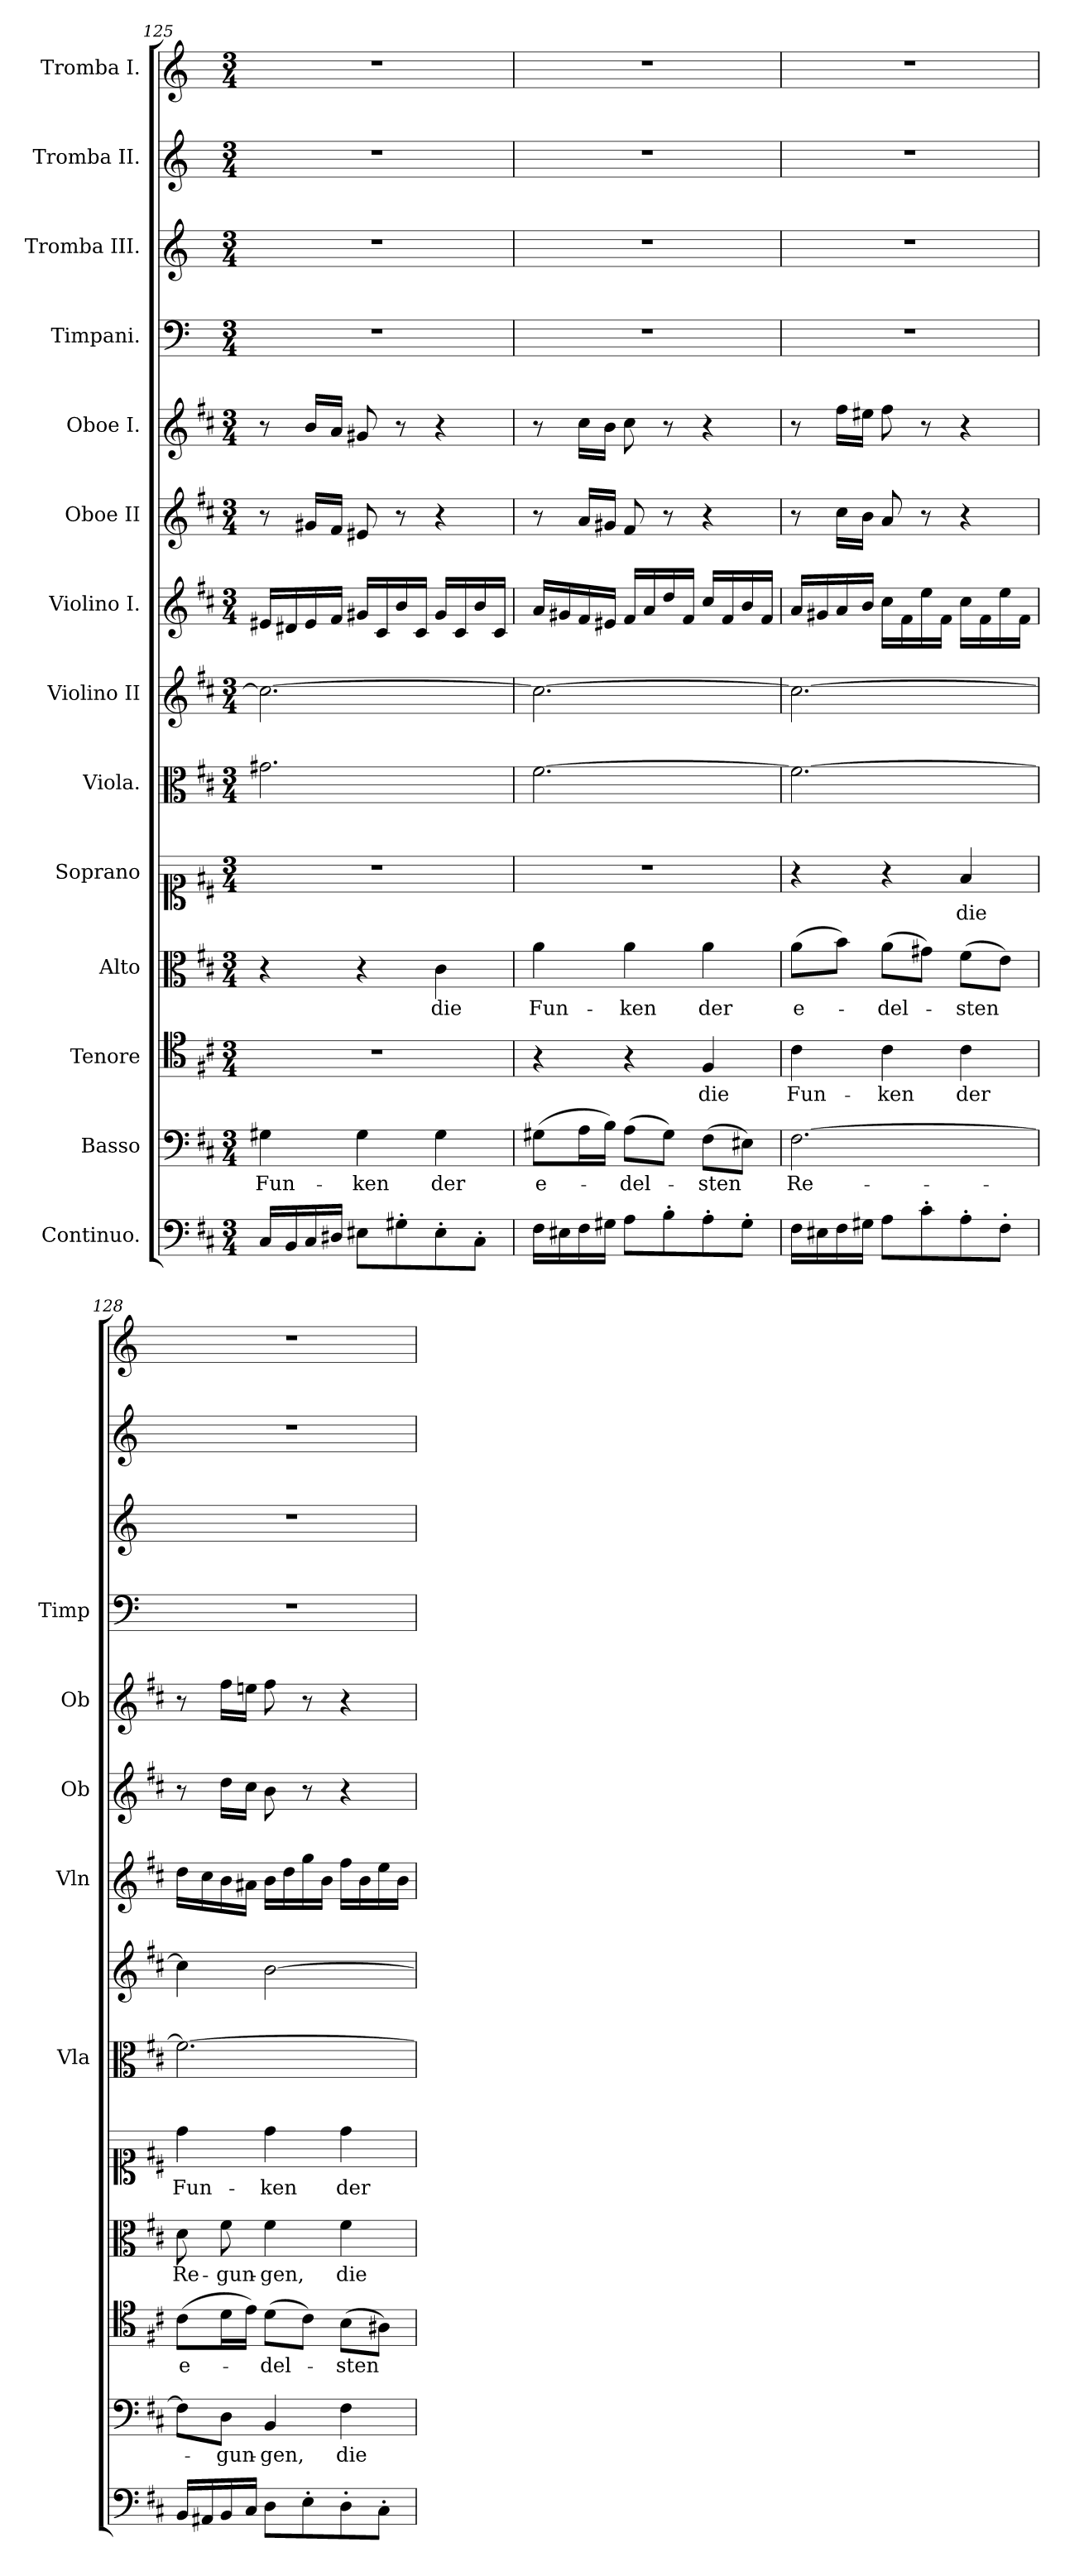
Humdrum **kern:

**kern	**kern	**text	**kern	**text	**kern	**text	**kern	**text	**kern	**kern	**kern	**kern	**kern	**kern	**kern	**kern	**kern
*part14	*part13	*part13	*part12	*part12	*part11	*part11	*part10	*part10	*part9	*part8	*part7	*part6	*part5	*part4	*part3	*part2	*part1
*staff14	*staff13	*staff13	*staff12	*staff12	*staff11	*staff11	*staff10	*staff10	*staff9	*staff8	*staff7	*staff6	*staff5	*staff4	*staff3	*staff2	*staff1
*I"Continuo.	*I"Basso	*	*I"Tenore	*	*I"Alto	*	*I"Soprano	*	*I"Viola.	*I"Violino II	*I"Violino I.	*I"Oboe II	*I"Oboe I.	*I"Timpani.	*I"Tromba III.	*I"Tromba II.	*I"Tromba I.
*	*	*	*	*	*	*	*	*	*I'Vla	*	*I'Vln	*I'Ob	*I'Ob	*I'Timp	*	*	*
*clefF4	*clefF4	*	*clefC4	*	*clefC3	*	*clefC1	*	*clefC3	*clefG2	*clefG2	*clefG2	*clefG2	*clefF4	*clefG2	*clefG2	*clefG2
*	*	*	*	*	*	*	*	*	*	*	*	*	*	*ITrd-1c-2	*ITrd-1c-2	*ITrd-1c-2	*ITrd-1c-2
*k[f#c#]	*k[f#c#]	*	*k[f#c#]	*	*k[f#c#]	*	*k[f#c#]	*	*k[f#c#]	*k[f#c#]	*k[f#c#]	*k[f#c#]	*k[f#c#]	*k[f#c#]	*k[f#c#]	*k[f#c#]	*k[f#c#]
*M3/4	*M3/4	*	*M3/4	*	*M3/4	*	*M3/4	*	*M3/4	*M3/4	*M3/4	*M3/4	*M3/4	*M3/4	*M3/4	*M3/4	*M3/4
=125	=125	=125	=125	=125	=125	=125	=125	=125	=125	=125	=125	=125	=125	=125	=125	=125	=125
!	!	!LO:LY:b	!	!	!	!	!	!	!	!	!	!	!	!	!	!	!
16C#/LL	4G#X\	Fun-	2.r	.	4r	.	2.r	.	2.g#X\	2.cc#\_	16e#X/LL	8r	8r	2.r	2.r	2.r	2.r
16BB/	.	.	.	.	.	.	.	.	.	.	16d#X/	.	.	.	.	.	.
16C#/	.	.	.	.	.	.	.	.	.	.	16e#/	16g#X/LL	16b/LL	.	.	.	.
16D#X/JJ	.	.	.	.	.	.	.	.	.	.	16f#/JJ	16f#/JJ	16a/JJ	.	.	.	.
!	!	!LO:LY:b	!	!	!	!	!	!	!	!	!	!	!	!	!	!	!
8E#X\L	4G#\	-ken	.	.	4r	.	.	.	.	.	16g#X/LL	8e#X/	8g#X/	.	.	.	.
.	.	.	.	.	.	.	.	.	.	.	16c#/	.	.	.	.	.	.
8G#X'\	.	.	.	.	.	.	.	.	.	.	16b/	8r	8r	.	.	.	.
.	.	.	.	.	.	.	.	.	.	.	16c#/JJ	.	.	.	.	.	.
!	!	!LO:LY:b	!	!	!	!LO:LY:b	!	!	!	!	!	!	!	!	!	!	!
8E#'\	4G#\	der	.	.	4c#\	die	.	.	.	.	16g#/LL	4r	4r	.	.	.	.
.	.	.	.	.	.	.	.	.	.	.	16c#/	.	.	.	.	.	.
8C#'\J	.	.	.	.	.	.	.	.	.	.	16b/	.	.	.	.	.	.
.	.	.	.	.	.	.	.	.	.	.	16c#/JJ	.	.	.	.	.	.
=126	=126	=126	=126	=126	=126	=126	=126	=126	=126	=126	=126	=126	=126	=126	=126	=126	=126
!	!	!LO:LY:b	!	!	!	!LO:LY:b	!	!	!	!	!	!	!	!	!	!	!
16F#\LL	(>8G#X\L	e-	4r	.	4a\	Fun-	2.r	.	[2.f#\	2.cc#\_	16a/LL	8r	8r	2.r	2.r	2.r	2.r
16E#X\	.	.	.	.	.	.	.	.	.	.	16g#X/	.	.	.	.	.	.
16F#\	16A\L	.	.	.	.	.	.	.	.	.	16f#/	16a/LL	16cc#\LL	.	.	.	.
16G#X\JJ	16B\JJ)	.	.	.	.	.	.	.	.	.	16e#X/JJ	16g#X/JJ	16b\JJ	.	.	.	.
!	!	!LO:LY:b	!	!	!	!LO:LY:b	!	!	!	!	!	!	!	!	!	!	!
8A\L	(>8A\L	-del-	4r	.	4a\	-ken	.	.	.	.	16f#/LL	8f#/	8cc#\	.	.	.	.
.	.	.	.	.	.	.	.	.	.	.	16a/	.	.	.	.	.	.
8B'\	8G#\J)	.	.	.	.	.	.	.	.	.	16dd/	8r	8r	.	.	.	.
.	.	.	.	.	.	.	.	.	.	.	16f#/JJ	.	.	.	.	.	.
!	!	!LO:LY:b	!	!LO:LY:b	!	!LO:LY:b	!	!	!	!	!	!	!	!	!	!	!
8A'\	(>8F#\L	-sten	4F#/	die	4a\	der	.	.	.	.	16cc#/LL	4r	4r	.	.	.	.
.	.	.	.	.	.	.	.	.	.	.	16f#/	.	.	.	.	.	.
8G#'\J	8E#X\J)	.	.	.	.	.	.	.	.	.	16b/	.	.	.	.	.	.
.	.	.	.	.	.	.	.	.	.	.	16f#/JJ	.	.	.	.	.	.
=127	=127	=127	=127	=127	=127	=127	=127	=127	=127	=127	=127	=127	=127	=127	=127	=127	=127
!	!	!LO:LY:b	!	!LO:LY:b	!	!LO:LY:b	!	!	!	!	!	!	!	!	!	!	!
16F#\LL	[2.F#\	Re-	4c#\	Fun-	(<8a\L	e-	4r	.	2.f#\_	2.cc#\_	16a/LL	8r	8r	2.r	2.r	2.r	2.r
16E#X\	.	.	.	.	.	.	.	.	.	.	16g#X/	.	.	.	.	.	.
16F#\	.	.	.	.	8b\J)	.	.	.	.	.	16a/	16cc#\LL	16ff#\LL	.	.	.	.
16G#X\JJ	.	.	.	.	.	.	.	.	.	.	16b/JJ	16b\JJ	16ee#X\JJ	.	.	.	.
!	!	!	!	!LO:LY:b	!	!LO:LY:b	!	!	!	!	!	!	!	!	!	!	!
8A\L	.	.	4c#\	-ken	(<8a\L	-del-	4r	.	.	.	16cc#\LL	8a/	8ff#\	.	.	.	.
.	.	.	.	.	.	.	.	.	.	.	16f#\	.	.	.	.	.	.
8c#'\	.	.	.	.	8g#X\J)	.	.	.	.	.	16ee\	8r	8r	.	.	.	.
.	.	.	.	.	.	.	.	.	.	.	16f#\JJ	.	.	.	.	.	.
!	!	!	!	!LO:LY:b	!	!LO:LY:b	!	!LO:LY:b	!	!	!	!	!	!	!	!	!
8A'\	.	.	4c#\	der	(<8f#\L	-sten	4f#/	die	.	.	16cc#\LL	4r	4r	.	.	.	.
.	.	.	.	.	.	.	.	.	.	.	16f#\	.	.	.	.	.	.
8F#'\J	.	.	.	.	8e\J)	.	.	.	.	.	16ee\	.	.	.	.	.	.
.	.	.	.	.	.	.	.	.	.	.	16f#\JJ	.	.	.	.	.	.
=128	=128	=128	=128	=128	=128	=128	=128	=128	=128	=128	=128	=128	=128	=128	=128	=128	=128
!	!	!	!	!LO:LY:b	!	!LO:LY:b	!	!LO:LY:b	!	!	!	!	!	!	!	!	!
16BB/LL	8F#\L]	.	(>8c#\L	e-	8d\	Re-	4dd\	Fun-	2.f#\_	4cc#\]	16dd\LL	8r	8r	2.r	2.r	2.r	2.r
16AA#X/	.	.	.	.	.	.	.	.	.	.	16cc#\	.	.	.	.	.	.
!	!	!LO:LY:b	!	!	!	!LO:LY:b	!	!	!	!	!	!	!	!	!	!	!
16BB/	8D\J	-gun-	16d\L	.	8f#\	-gun-	.	.	.	.	16b\	16dd\LL	16ff#\LL	.	.	.	.
16C#/JJ	.	.	16e\JJ)	.	.	.	.	.	.	.	16a#X\JJ	16cc#\JJ	16een\JJ	.	.	.	.
!	!	!LO:LY:b	!	!LO:LY:b	!	!LO:LY:b	!	!LO:LY:b	!	!	!	!	!	!	!	!	!
8D\L	4BB/	-gen,	(>8d\L	-del-	4f#\	-gen,	4dd\	-ken	.	[2b\	16b\LL	8b\	8ff#\	.	.	.	.
.	.	.	.	.	.	.	.	.	.	.	16dd\	.	.	.	.	.	.
8E'\	.	.	8c#\J)	.	.	.	.	.	.	.	16gg\	8r	8r	.	.	.	.
.	.	.	.	.	.	.	.	.	.	.	16b\JJ	.	.	.	.	.	.
!	!	!LO:LY:b	!	!LO:LY:b	!	!LO:LY:b	!	!LO:LY:b	!	!	!	!	!	!	!	!	!
8D'\	4F#\	die	(<8B\L	-sten	4f#\	die	4dd\	der	.	.	16ff#\LL	4r	4r	.	.	.	.
.	.	.	.	.	.	.	.	.	.	.	16b\	.	.	.	.	.	.
8C#'\J	.	.	8A#X\J)	.	.	.	.	.	.	.	16ee\	.	.	.	.	.	.
.	.	.	.	.	.	.	.	.	.	.	16b\JJ	.	.	.	.	.	.
=	=	=	=	=	=	=	=	=	=	=	=	=	=	=	=	=	=
*-	*-	*-	*-	*-	*-	*-	*-	*-	*-	*-	*-	*-	*-	*-	*-	*-	*-
